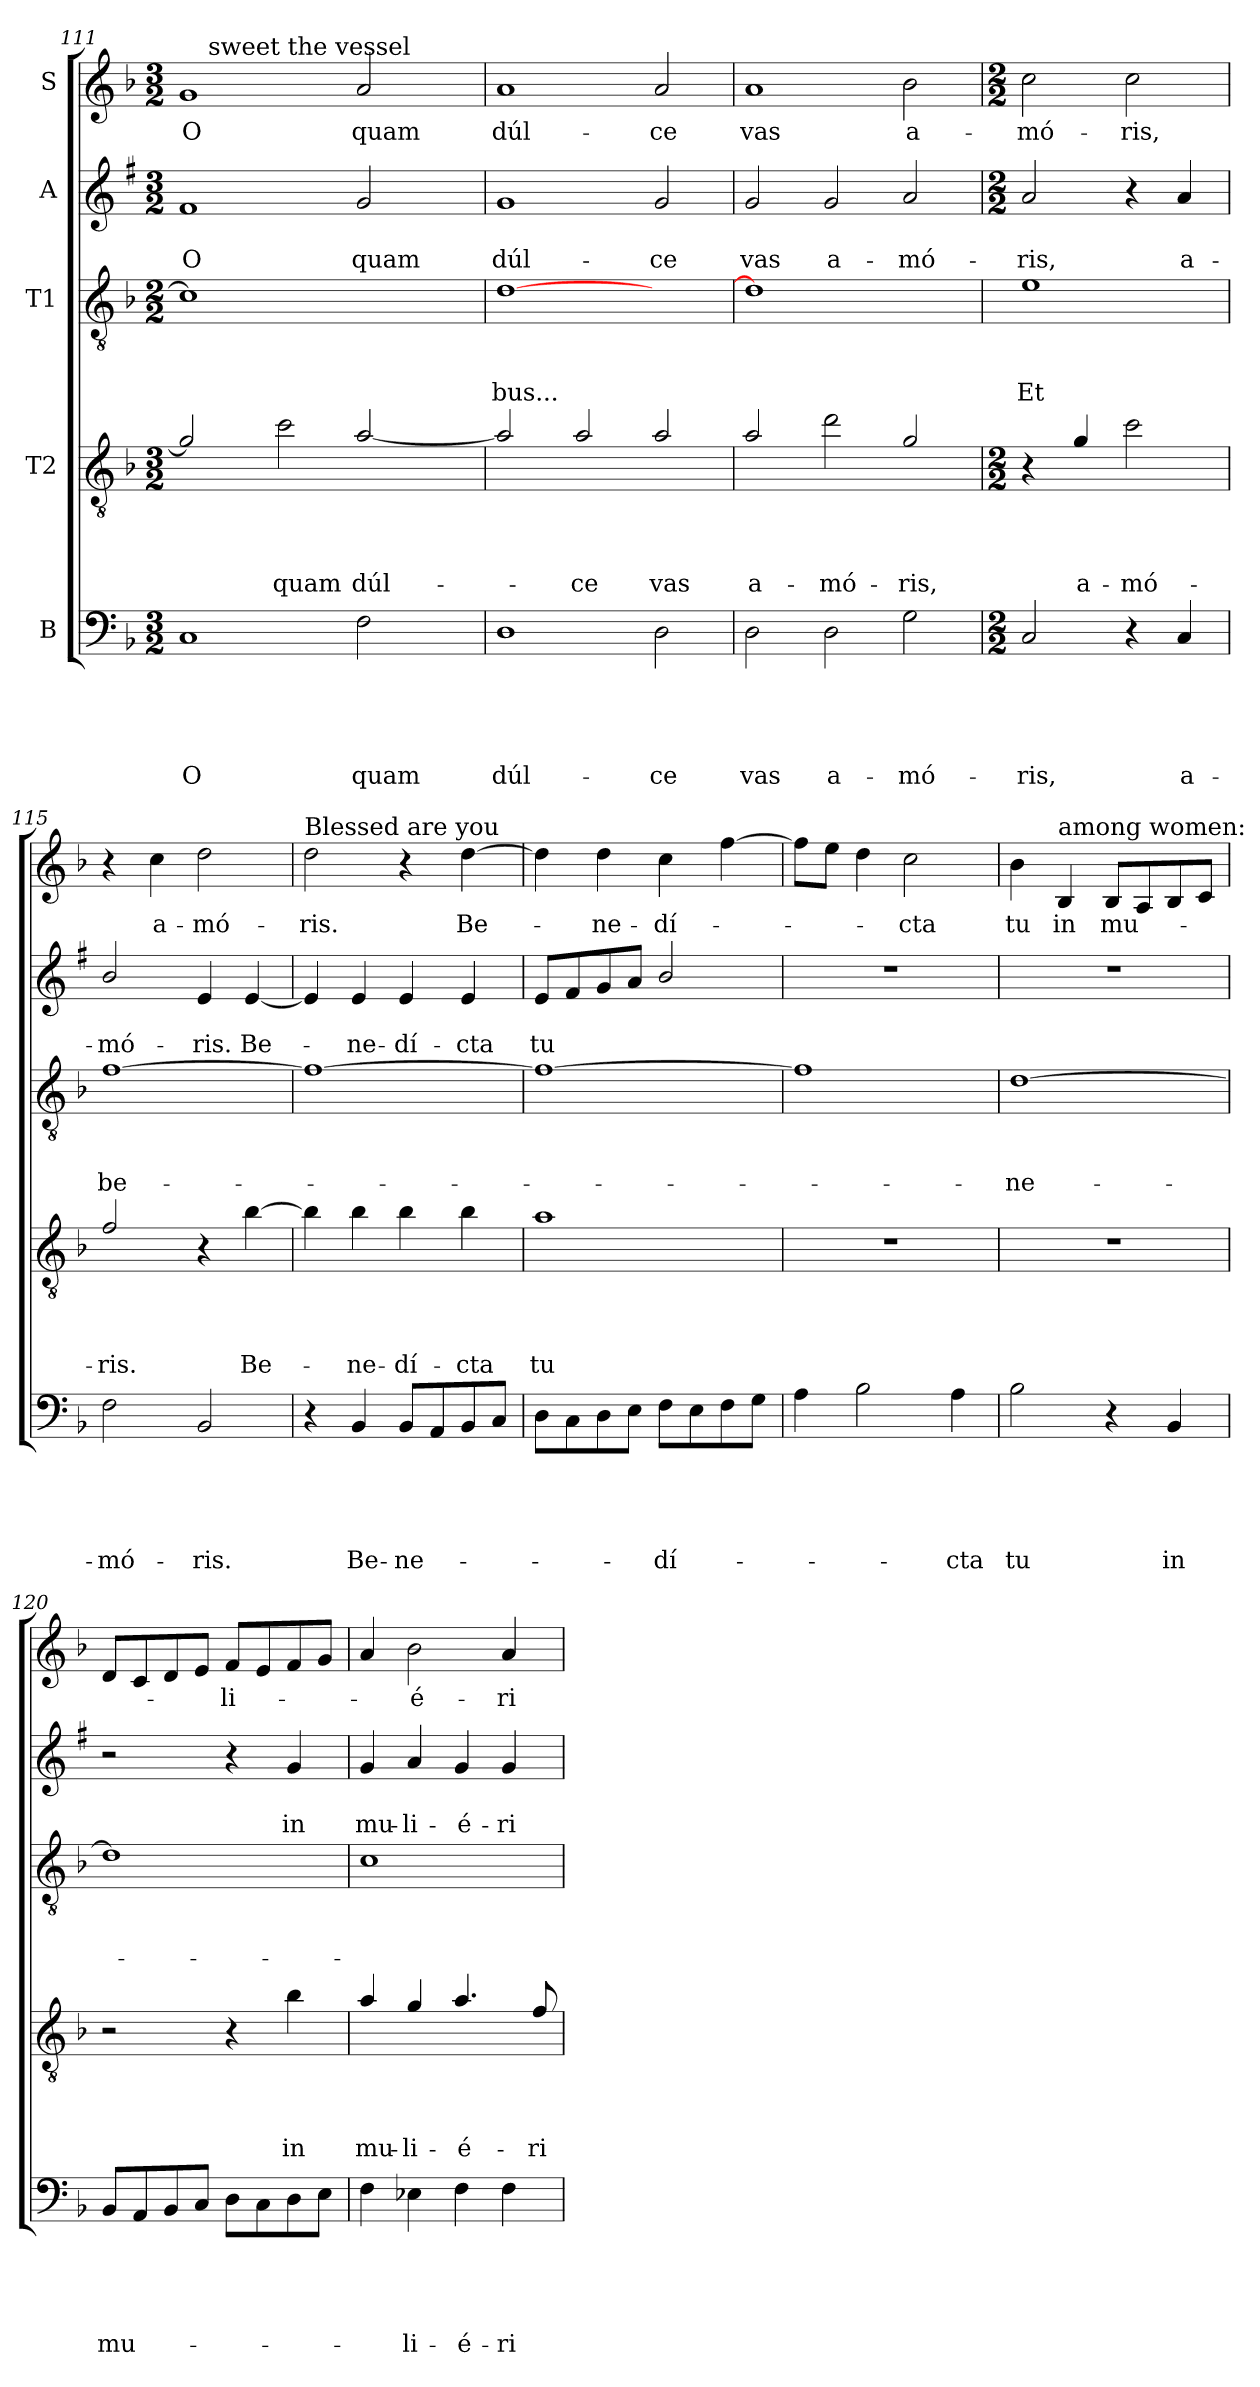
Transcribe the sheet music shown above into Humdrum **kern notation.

**kern	**text	**text	**text	**text	**text	**kern	**text	**text	**text	**text	**kern	**text	**text	**text	**kern	**text	**text	**kern	**text
*part5	*part5	*part5	*part5	*part5	*part5	*part4	*part4	*part4	*part4	*part4	*part3	*part3	*part3	*part3	*part2	*part2	*part2	*part1	*part1
*staff5	*staff5	*staff5	*staff5	*staff5	*staff5	*staff4	*staff4	*staff4	*staff4	*staff4	*staff3	*staff3	*staff3	*staff3	*staff2	*staff2	*staff2	*staff1	*staff1
*I"B	*	*	*	*	*	*I"T2	*	*	*	*	*I"T1	*	*	*	*I"A	*	*	*I"S	*
*clefF4	*	*	*	*	*	*clefGv2	*	*	*	*	*clefGv2	*	*	*	*clefG2	*	*	*clefG2	*
*	*	*	*	*	*	*ITrd8c14	*	*	*	*	*	*	*	*	*ITrd1c2	*	*	*	*
*k[b-]	*	*	*	*	*	*k[b-]	*	*	*	*	*k[b-]	*	*	*	*k[b-]	*	*	*k[b-]	*
*F:	*	*	*	*	*	*F:	*	*	*	*	*F:	*	*	*	*F:	*	*	*F:	*
*M3/2	*	*	*	*	*	*M3/2	*	*	*	*	*M2/2	*	*	*	*M3/2	*	*	*M3/2	*
=111	=111	=111	=111	=111	=111	=111	=111	=111	=111	=111	=111	=111	=111	=111	=111	=111	=111	=111	=111
!	!	!	!	!	!LO:LY:b	!	!	!	!	!	!	!	!	!	!	!	!LO:LY:b	!	!LO:LY:b
*	*	*	*	*	*	*	*	*	*	*	*	*	*	*	*	*	*	*^	*
1C	.	.	.	.	O	2G/]	.	.	.	.	1c]	.	.	.	1e	.	O	1g	16.ryy	O
!	!	!	!	!	!	!	!	!	!	!	!	!	!	!	!	!	!	!	!LO:TX:a:t=sweet the vessel	!
.	.	.	.	.	.	.	.	.	.	.	.	.	.	.	.	.	.	.	1ryy	.
!	!	!	!	!	!	!	!	!	!	!LO:LY:b	!	!	!	!	!	!	!	!	!	!
.	.	.	.	.	.	2c\	.	.	.	quam	.	.	.	.	.	.	.	.	.	.
!	!	!	!	!	!LO:LY:b	!	!	!	!	!LO:LY:b	!	!	!	!	!	!	!LO:LY:b	!	!	!LO:LY:b
2F\	.	.	.	.	quam	[2A/	.	.	.	dúl-	2ryy	.	.	.	2f/	.	quam	2a/	.	quam
.	.	.	.	.	.	.	.	.	.	.	.	.	.	.	.	.	.	.	4ryy	.
.	.	.	.	.	.	.	.	.	.	.	.	.	.	.	.	.	.	.	8ryy	.
.	.	.	.	.	.	.	.	.	.	.	.	.	.	.	.	.	.	.	32ryy	.
=112	=112	=112	=112	=112	=112	=112	=112	=112	=112	=112	=112	=112	=112	=112	=112	=112	=112	=112	=112	=112
!	!	!	!	!	!	!	!	!	!	!	!	!	!	!	!	!	!	!LO:TX:a:t=of love.	!	!
!	!	!	!	!	!LO:LY:b	!	!	!	!	!	!	!	!	!LO:LY:b	!	!	!LO:LY:b	!	!	!LO:LY:b
*	*	*	*	*	*	*	*	*	*	*	*	*	*	*	*	*	*	*v	*v	*
1D	.	.	.	.	dúl-	2A/]	.	.	.	.	[1d	.	.	-bus...	1f	.	dúl-	1a	dúl-
!	!	!	!	!	!	!	!	!	!	!LO:LY:b	!	!	!	!	!	!	!	!	!
.	.	.	.	.	.	2A/	.	.	.	-ce	.	.	.	.	.	.	.	.	.
!	!	!	!	!	!LO:LY:b	!	!	!	!	!LO:LY:b	!	!	!	!	!	!	!LO:LY:b	!	!LO:LY:b
2D\	.	.	.	.	-ce	2A/	.	.	.	vas	2ryy	.	.	.	2f/	.	-ce	2a/	-ce
=113	=113	=113	=113	=113	=113	=113	=113	=113	=113	=113	=113	=113	=113	=113	=113	=113	=113	=113	=113
!	!	!	!	!	!LO:LY:b	!	!	!	!	!LO:LY:b	!	!	!	!	!	!	!LO:LY:b	!	!LO:LY:b
2D\	.	.	.	.	vas	2A/	.	.	.	a-	1d]	.	.	.	2f/	.	vas	1a	vas
!	!	!	!	!	!LO:LY:b	!	!	!	!	!LO:LY:b	!	!	!	!	!	!	!LO:LY:b	!	!
2D\	.	.	.	.	a-	2d\	.	.	.	-mó-	.	.	.	.	2f/	.	a-	.	.
!	!	!	!	!	!LO:LY:b	!	!	!	!	!LO:LY:b	!	!	!	!	!	!	!LO:LY:b	!	!LO:LY:b
2G\	.	.	.	.	-mó-	2G/	.	.	.	-ris,	2ryy	.	.	.	2g/	.	-mó-	2b-\	a-
=114	=114	=114	=114	=114	=114	=114	=114	=114	=114	=114	=114	=114	=114	=114	=114	=114	=114	=114	=114
*M2/2	*	*	*	*	*	*M2/2	*	*	*	*	*	*	*	*	*M2/2	*	*	*M2/2	*
!	!	!	!	!	!LO:LY:b	!	!	!	!	!	!	!	!	!LO:LY:b	!	!	!LO:LY:b	!	!LO:LY:b
2C/	.	.	.	.	-ris,	4r	.	.	.	.	1e	.	.	Et	2g/	.	-ris,	2cc\	-mó-
!	!	!	!	!	!	!	!	!	!	!LO:LY:b	!	!	!	!	!	!	!	!	!
.	.	.	.	.	.	4G/	.	.	.	a-	.	.	.	.	.	.	.	.	.
!	!	!	!	!	!	!	!	!	!	!LO:LY:b	!	!	!	!	!	!	!	!	!LO:LY:b
4r	.	.	.	.	.	2c\	.	.	.	-mó-	.	.	.	.	4r	.	.	2cc\	-ris,
!	!	!	!	!	!LO:LY:b	!	!	!	!	!	!	!	!	!	!	!	!LO:LY:b	!	!
4C/	.	.	.	.	a-	.	.	.	.	.	.	.	.	.	4g/	.	a-	.	.
!!LO:LB:g=z
=115	=115	=115	=115	=115	=115	=115	=115	=115	=115	=115	=115	=115	=115	=115	=115	=115	=115	=115	=115
!	!	!	!	!	!LO:LY:b	!	!	!	!	!LO:LY:b	!	!	!	!LO:LY:b	!	!	!LO:LY:b	!	!
2F\	.	.	.	.	-mó-	2F/	.	.	.	-ris.	[1f	.	.	be-	2a/	.	-mó-	4r	.
!	!	!	!	!	!	!	!	!	!	!	!	!	!	!	!	!	!	!	!LO:LY:b
.	.	.	.	.	.	.	.	.	.	.	.	.	.	.	.	.	.	4cc\	a-
!	!	!	!	!	!LO:LY:b	!	!	!	!	!	!	!	!	!	!	!	!LO:LY:b	!	!LO:LY:b
2BB-/	.	.	.	.	-ris.	4r	.	.	.	.	.	.	.	.	4d/	.	-ris.	2dd\	-mó-
!	!	!	!	!	!	!	!	!	!	!LO:LY:b	!	!	!	!	!	!	!LO:LY:b	!	!
.	.	.	.	.	.	[4B-\	.	.	.	Be-	.	.	.	.	[4d/	.	Be-	.	.
=116	=116	=116	=116	=116	=116	=116	=116	=116	=116	=116	=116	=116	=116	=116	=116	=116	=116	=116	=116
!	!	!	!	!	!	!	!	!	!	!	!	!	!	!	!	!	!	!LO:TX:a:t=Blessed are you	!
!	!	!	!	!	!	!	!	!	!	!	!	!	!	!	!	!	!	!	!LO:LY:b
4r	.	.	.	.	.	4B-\]	.	.	.	.	1f_	.	.	.	4d/]	.	.	2dd\	-ris.
!	!	!	!	!	!LO:LY:b	!	!	!	!	!LO:LY:b	!	!	!	!	!	!	!LO:LY:b	!	!
4BB-/	.	.	.	.	Be-	4B-\	.	.	.	-ne-	.	.	.	.	4d/	.	-ne-	.	.
!	!	!	!	!	!LO:LY:b	!	!	!	!	!LO:LY:b	!	!	!	!	!	!	!LO:LY:b	!	!
8BB-/L	.	.	.	.	-ne-	4B-\	.	.	.	-dí-	.	.	.	.	4d/	.	-dí-	4r	.
8AA/	.	.	.	.	.	.	.	.	.	.	.	.	.	.	.	.	.	.	.
!	!	!	!	!	!	!	!	!	!	!LO:LY:b	!	!	!	!	!	!	!LO:LY:b	!	!LO:LY:b
8BB-/	.	.	.	.	.	4B-\	.	.	.	-cta	.	.	.	.	4d/	.	-cta	[4dd\	Be-
8C/J	.	.	.	.	.	.	.	.	.	.	.	.	.	.	.	.	.	.	.
=117	=117	=117	=117	=117	=117	=117	=117	=117	=117	=117	=117	=117	=117	=117	=117	=117	=117	=117	=117
!	!	!	!	!	!	!	!	!	!	!LO:LY:b	!	!	!	!	!	!	!LO:LY:b	!	!
8D\L	.	.	.	.	.	1A	.	.	.	tu	1f_	.	.	.	8d/L	.	tu	4dd\]	.
8C\	.	.	.	.	.	.	.	.	.	.	.	.	.	.	8e/	.	.	.	.
!	!	!	!	!	!	!	!	!	!	!	!	!	!	!	!	!	!	!	!LO:LY:b
8D\	.	.	.	.	.	.	.	.	.	.	.	.	.	.	8f/	.	.	4dd\	-ne-
8E\J	.	.	.	.	.	.	.	.	.	.	.	.	.	.	8g/J	.	.	.	.
!	!	!	!	!	!LO:LY:b	!	!	!	!	!	!	!	!	!	!	!	!	!	!LO:LY:b
8F\L	.	.	.	.	-dí-	.	.	.	.	.	.	.	.	.	2a/	.	.	4cc\	-dí-
8E\	.	.	.	.	.	.	.	.	.	.	.	.	.	.	.	.	.	.	.
8F\	.	.	.	.	.	.	.	.	.	.	.	.	.	.	.	.	.	[4ff\	.
8G\J	.	.	.	.	.	.	.	.	.	.	.	.	.	.	.	.	.	.	.
=118	=118	=118	=118	=118	=118	=118	=118	=118	=118	=118	=118	=118	=118	=118	=118	=118	=118	=118	=118
4A\	.	.	.	.	.	1r	.	.	.	.	1f]	.	.	.	1r	.	.	8ff\L]	.
.	.	.	.	.	.	.	.	.	.	.	.	.	.	.	.	.	.	8ee\J	.
2B-\	.	.	.	.	.	.	.	.	.	.	.	.	.	.	.	.	.	4dd\	.
!	!	!	!	!	!	!	!	!	!	!	!	!	!	!	!	!	!	!	!LO:LY:b
.	.	.	.	.	.	.	.	.	.	.	.	.	.	.	.	.	.	2cc\	-cta
!	!	!	!	!	!LO:LY:b	!	!	!	!	!	!	!	!	!	!	!	!	!	!
4A\	.	.	.	.	-cta	.	.	.	.	.	.	.	.	.	.	.	.	.	.
=119	=119	=119	=119	=119	=119	=119	=119	=119	=119	=119	=119	=119	=119	=119	=119	=119	=119	=119	=119
!	!	!	!	!	!LO:LY:b	!	!	!	!	!	!	!	!	!LO:LY:b	!	!	!	!	!LO:LY:b
2B-\	.	.	.	.	tu	1r	.	.	.	.	[1d	.	.	-ne-	1r	.	.	4b-\	tu
!	!	!	!	!	!	!	!	!	!	!	!	!	!	!	!	!	!	!LO:TX:a:t=among women&colon;	!
!	!	!	!	!	!	!	!	!	!	!	!	!	!	!	!	!	!	!	!LO:LY:b
.	.	.	.	.	.	.	.	.	.	.	.	.	.	.	.	.	.	4B-/	in
!	!	!	!	!	!	!	!	!	!	!	!	!	!	!	!	!	!	!	!LO:LY:b
4r	.	.	.	.	.	.	.	.	.	.	.	.	.	.	.	.	.	8B-/L	mu-
.	.	.	.	.	.	.	.	.	.	.	.	.	.	.	.	.	.	8A/	.
!	!	!	!	!	!LO:LY:b	!	!	!	!	!	!	!	!	!	!	!	!	!	!
4BB-/	.	.	.	.	in	.	.	.	.	.	.	.	.	.	.	.	.	8B-/	.
.	.	.	.	.	.	.	.	.	.	.	.	.	.	.	.	.	.	8c/J	.
!!LO:PB:g=z
=120	=120	=120	=120	=120	=120	=120	=120	=120	=120	=120	=120	=120	=120	=120	=120	=120	=120	=120	=120
!	!	!	!	!	!LO:LY:b	!	!	!	!	!	!	!	!	!	!	!	!	!	!
8BB-/L	.	.	.	.	mu-	2r	.	.	.	.	1d]	.	.	.	2r	.	.	8d/L	.
8AA/	.	.	.	.	.	.	.	.	.	.	.	.	.	.	.	.	.	8c/	.
8BB-/	.	.	.	.	.	.	.	.	.	.	.	.	.	.	.	.	.	8d/	.
8C/J	.	.	.	.	.	.	.	.	.	.	.	.	.	.	.	.	.	8e/J	.
!	!	!	!	!	!	!	!	!	!	!	!	!	!	!	!	!	!	!	!LO:LY:b
8D\L	.	.	.	.	.	4r	.	.	.	.	.	.	.	.	4r	.	.	8f/L	-li-
8C\	.	.	.	.	.	.	.	.	.	.	.	.	.	.	.	.	.	8e/	.
!	!	!	!	!	!	!	!	!	!	!LO:LY:b	!	!	!	!	!	!	!LO:LY:b	!	!
8D\	.	.	.	.	.	4B-\	.	.	.	in	.	.	.	.	4f/	.	in	8f/	.
8E\J	.	.	.	.	.	.	.	.	.	.	.	.	.	.	.	.	.	8g/J	.
=121	=121	=121	=121	=121	=121	=121	=121	=121	=121	=121	=121	=121	=121	=121	=121	=121	=121	=121	=121
!	!	!	!	!	!	!	!	!	!	!LO:LY:b	!	!	!	!	!	!	!LO:LY:b	!	!
4F\	.	.	.	.	.	4A/	.	.	.	mu-	1c	.	.	.	4f/	.	mu-	4a/	.
!	!	!	!	!	!LO:LY:b	!	!	!	!	!LO:LY:b	!	!	!	!	!	!	!LO:LY:b	!	!LO:LY:b
4E-X\	.	.	.	.	-li-	4G/	.	.	.	-li-	.	.	.	.	4g/	.	-li-	2b-\	-é-
!	!	!	!	!	!LO:LY:b	!	!	!	!	!LO:LY:b	!	!	!	!	!	!	!LO:LY:b	!	!
4F\	.	.	.	.	-é-	4.A/	.	.	.	-é-	.	.	.	.	4f/	.	-é-	.	.
!	!	!	!	!	!LO:LY:b	!	!	!	!	!	!	!	!	!	!	!	!LO:LY:b	!	!LO:LY:b
4F\	.	.	.	.	-ri-	.	.	.	.	.	.	.	.	.	4f/	.	-ri-	4a/	-ri-
!	!	!	!	!	!	!	!	!	!	!LO:LY:b	!	!	!	!	!	!	!	!	!
.	.	.	.	.	.	8F/	.	.	.	-ri-	.	.	.	.	.	.	.	.	.
=	=	=	=	=	=	=	=	=	=	=	=	=	=	=	=	=	=	=	=
*-	*-	*-	*-	*-	*-	*-	*-	*-	*-	*-	*-	*-	*-	*-	*-	*-	*-	*-	*-
